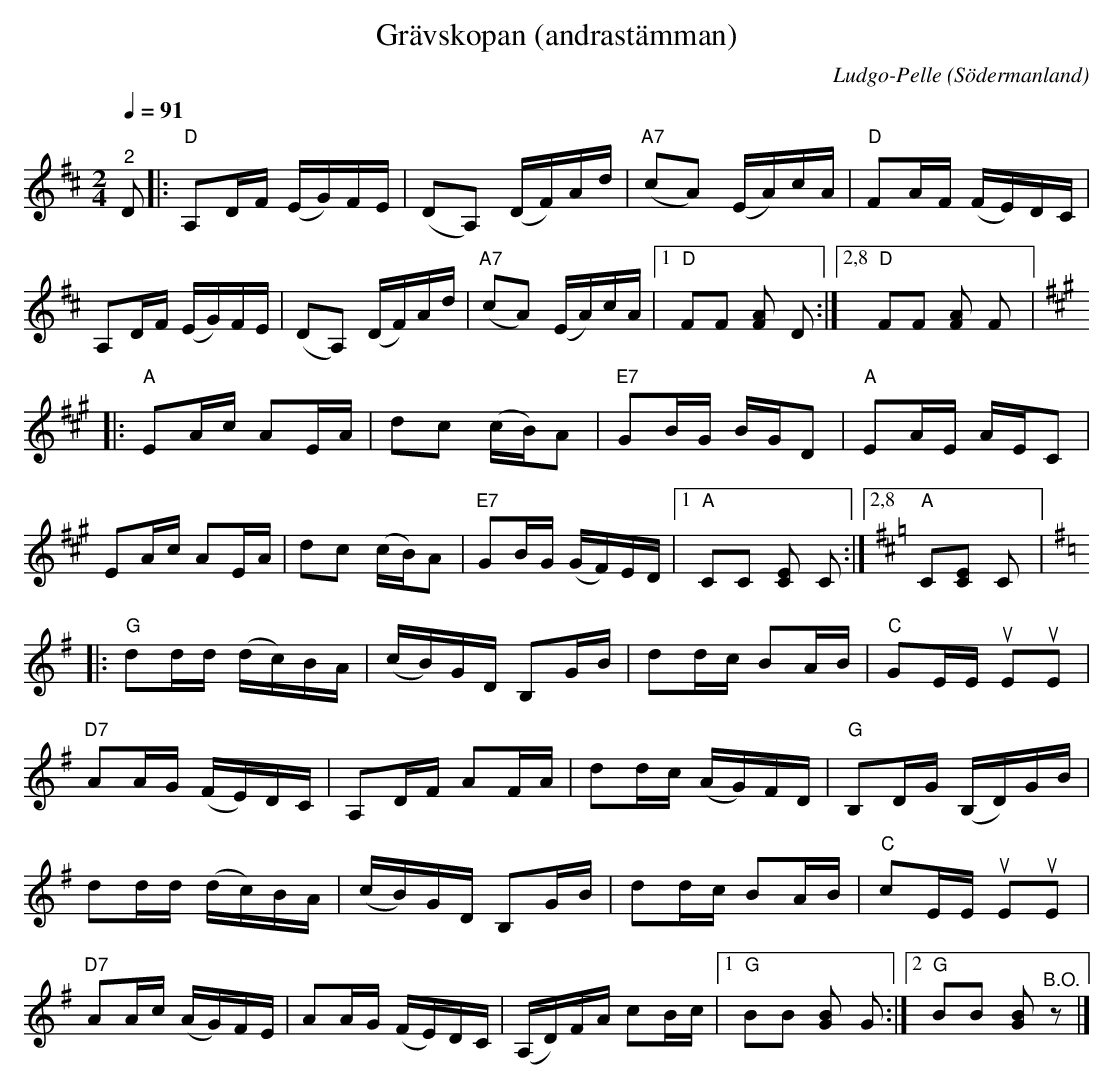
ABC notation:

X:1
T:Grävskopan (andrastämman)
C:Ludgo-Pelle
O:Södermanland
L:1/16
Q:1/4=91
M:2/4
K:D
V:2
"^2" D2 |:"D" A,2DF (EG)FE | (D2A,2) (DF)Ad | "A7" (c2A2) (EA)cA | "D" F2AF (FE)DC |
A,2DF (EG)FE | (D2A,2) (DF)Ad |"A7" (c2A2) (EA)cA |1 "D" F2F2 [FA]2 D2 :|2,8 "D" F2F2 [FA]2 F2 |:
[K:A] "A" E2Ac A2EA | d2c2 (cB)A2 | "E7" G2BG BGD2 | "A" E2AE AEC2 |
E2Ac A2EA | d2c2 (cB)A2 | "E7" G2BG (GF)ED |1 "A" C2C2 [CE]2 C2 :|2,8 [K:D]"A" C2[CE]2 C2 |:
[K:G] "G" d2dd (dc)BA | (cB)GD B,2GB | d2dc B2AB | "C" G2EEu E2uE2 |
"D7" A2AG (FE)DC | A,2DF A2FA | d2dc (AG)FD |"G" B,2DG (B,D)GB |
d2dd (dc)BA | (cB)GD B,2GB | d2dc B2AB | "C" c2EEu E2uE2 |
"D7" A2Ac (AG)FE | A2AG (FE)DC | (A,D)FA c2Bc |1"G" B2B2 [GB]2 G2 :|2 "G" B2B2 [GB]2"^B.O." z2 |]
